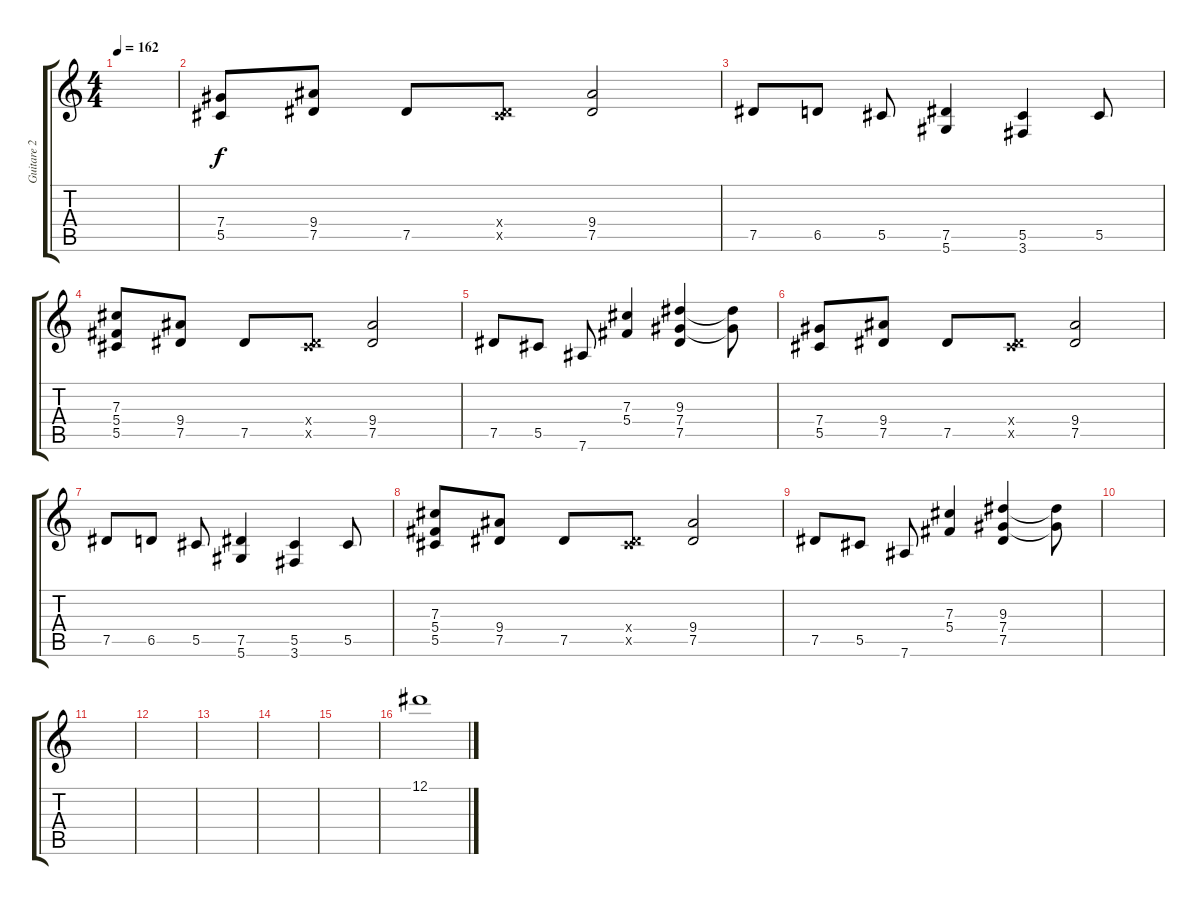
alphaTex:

\track ("Guitare 2" "Guitare 2") {instrument overdrivenguitar}
\staff {score tabs}
\tuning (Eb4 Bb3 Gb3 Db3 Ab2 Eb2) {hide}
\ts (4 4)
\tempo 162
\clef g2
\ks c
|
(7.4 5.5).8 (9.4 7.5).8 7.5.8 (0.4{x} 7.5{x}).8 (9.4 7.5).2 |
7.5.8 6.5.8 5.5.8 (7.5 5.6).4 (5.5 3.6).4 5.5.8 |
(7.3 5.4 5.5).8 (9.4 7.5).8 7.5.8 (0.4{x} 7.5{x}).8 (9.4 7.5).2 |
7.5.8 5.5.8 7.6.8 (7.3 5.4).4 (9.3 7.4 7.5).4 (9.3{t} 7.4{t}).8 |
(7.4 5.5).8 (9.4 7.5).8 7.5.8 (0.4{x} 7.5{x}).8 (9.4 7.5).2 |
7.5.8 6.5.8 5.5.8 (7.5 5.6).4 (5.5 3.6).4 5.5.8 |
(7.3 5.4 5.5).8 (9.4 7.5).8 7.5.8 (0.4{x} 7.5{x}).8 (9.4 7.5).2 |
7.5.8 5.5.8 7.6.8 (7.3 5.4).4 (9.3 7.4 7.5).4 (9.3{t} 7.4{t}).8 |
|
|
|
|
|
|
12.1.1
